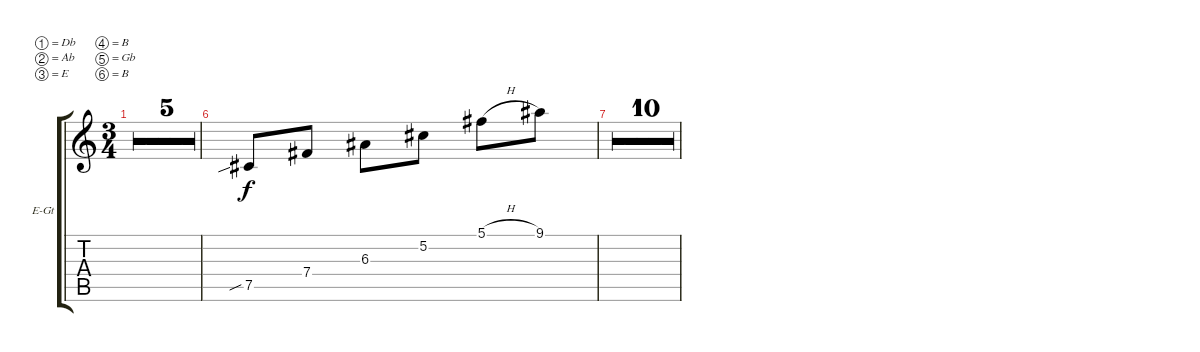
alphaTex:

\bracketExtendMode groupsimilarinstruments
\firstSystemTrackNameOrientation horizontal
\otherSystemsTrackNameOrientation horizontal
\track ("Track 6" "E-Gt") {multiBarRest instrument overdrivenguitar}
\staff {score tabs}
\tuning (Db4 Ab3 E3 B2 Gb2 B1)
\ts (3 4)
\tempo 200
\clef g2
\ks c
r.4{dy mf} r.2 |
r.4 r.2 |
r.4 r.2 |
r.4 r.2 |
r.4 r.2 |
7.5{sib}.8{dy f} 7.4.8 6.3.8 5.2.8 5.1{h}.8 9.1.8 |
r.4 r.2 |
r.4 r.2 |
r.4 r.2 |
r.4 r.2 |
r.4 r.2 |
r.4 r.2 |
r.4 r.2 |
r.4 r.2 |
r.4 r.2 |
r.4 r.2
